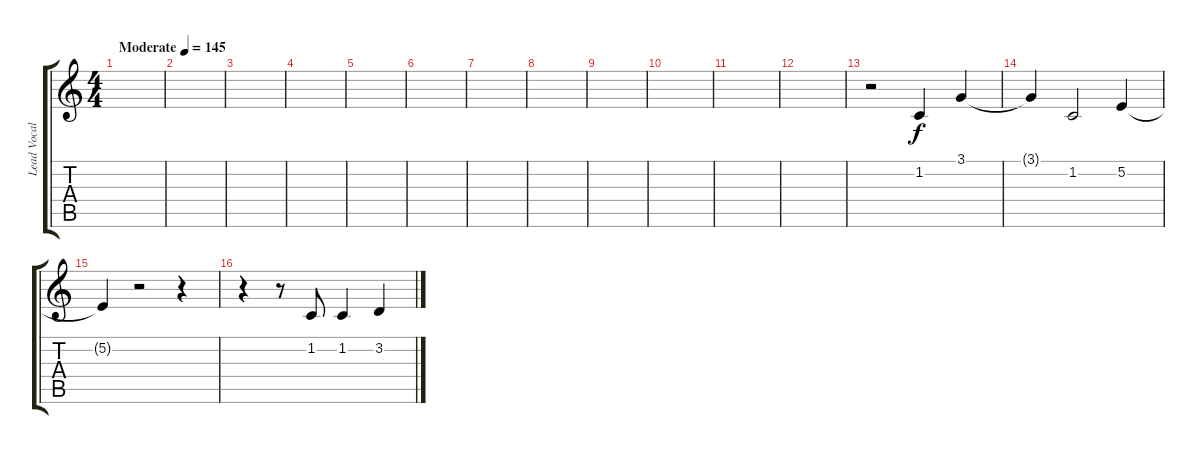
\track ("Lead Vocals" "Lead Vocal") {instrument altosax}
\staff {score tabs}
\tuning (E4 B3 G3 D3 A2 E2) {hide}
\ts (4 4)
\tempo (145 "Moderate")
\clef g2
\ks c
|
|
|
|
|
|
|
|
|
|
|
|
r.2 1.2.4 3.1.4 |
3.1{t}.4 1.2.2 5.2.4 |
5.2{t}.4 r.2 r.4 |
r.4 r.8 1.2.8 1.2.4 3.2.4
